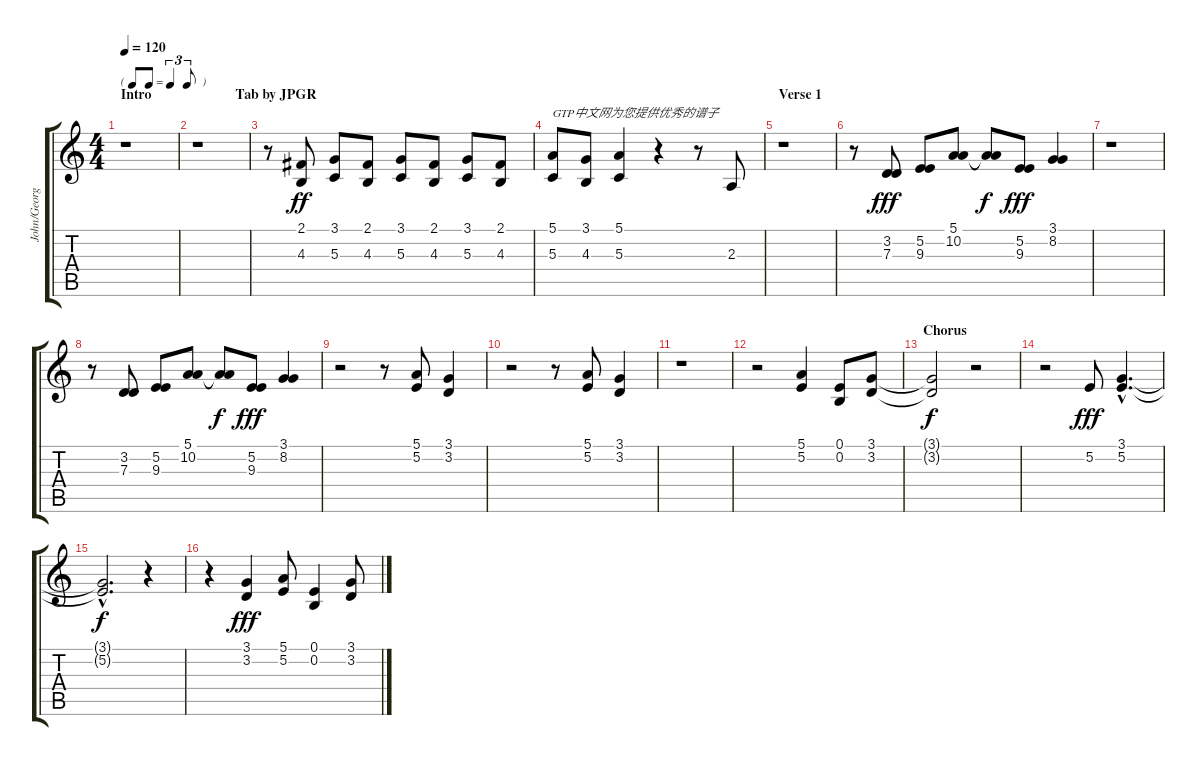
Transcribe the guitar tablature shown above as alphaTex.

\track ("John/George " "John/Georg") {instrument tenorsax}
\staff {score tabs}
\tuning (E4 B3 G3 D3 A2 E2) {hide}
\ts (4 4)
\tf triplet8th
\section ("" "Intro                        Tab by JPGR")
\tempo 120
\clef g2
\ks c
r.1{dy ff instrument tenorsax} |
r.1 |
r.8 (2.1 4.3).8 (3.1 5.3).8 (2.1 4.3).8 (3.1 5.3).8 (2.1 4.3).8 (3.1 5.3).8 (2.1 4.3).8 |
(5.1 5.3).8{txt "GTP中文网为您提供优秀的谱子"} (3.1 4.3).8 (5.1 5.3).4 r.4 r.8 2.3.8 |
\section ("" "Verse 1")
r.1 |
r.8 (3.2 7.3).8{dy fff} (5.2 9.3).8 (5.1 10.2).8 (5.1{t} 10.2{t}).8{dy f} (5.2 9.3).8{dy fff} (3.1 8.2).4 |
r.1 |
r.8 (3.2 7.3).8 (5.2 9.3).8 (5.1 10.2).8 (5.1{t} 10.2{t}).8{dy f} (5.2 9.3).8{dy fff} (3.1 8.2).4 |
r.2 r.8 (5.1 5.2).8 (3.1 3.2).4 |
r.2 r.8 (5.1 5.2).8 (3.1 3.2).4 |
r.1 |
r.2 (5.1 5.2).4 (0.1 0.2).8 (3.1 3.2).8 |
\section ("" "Chorus")
(3.1{t} 3.2{t}).2{dy f} r.2 |
r.2 5.2.8{dy fff} (3.1{hac} 5.2{hac}).4{d} |
(3.1{hac t} 5.2{hac t}).2{d dy f} r.4 |
r.4 (3.1 3.2).4{dy fff} (5.1 5.2).8 (0.1 0.2).4 (3.1 3.2).8
